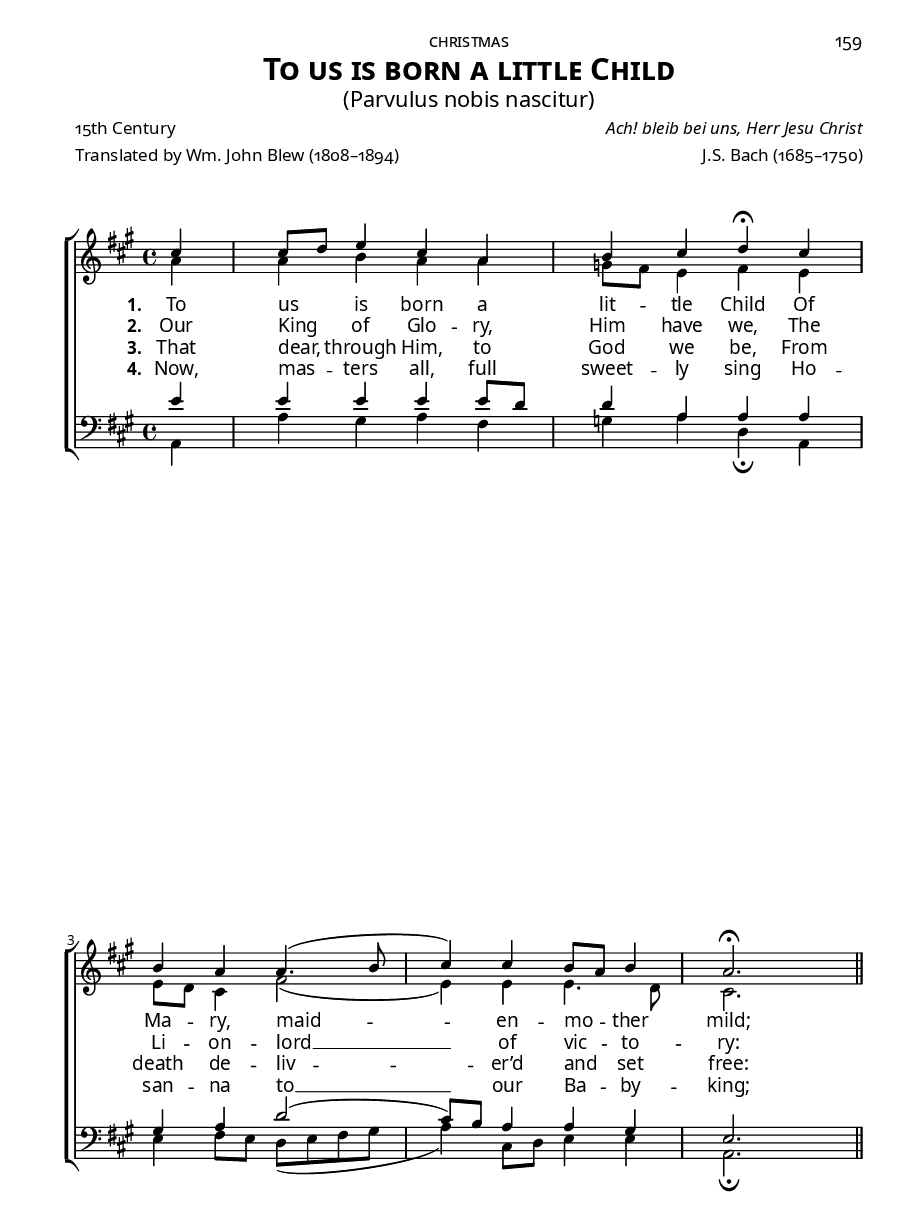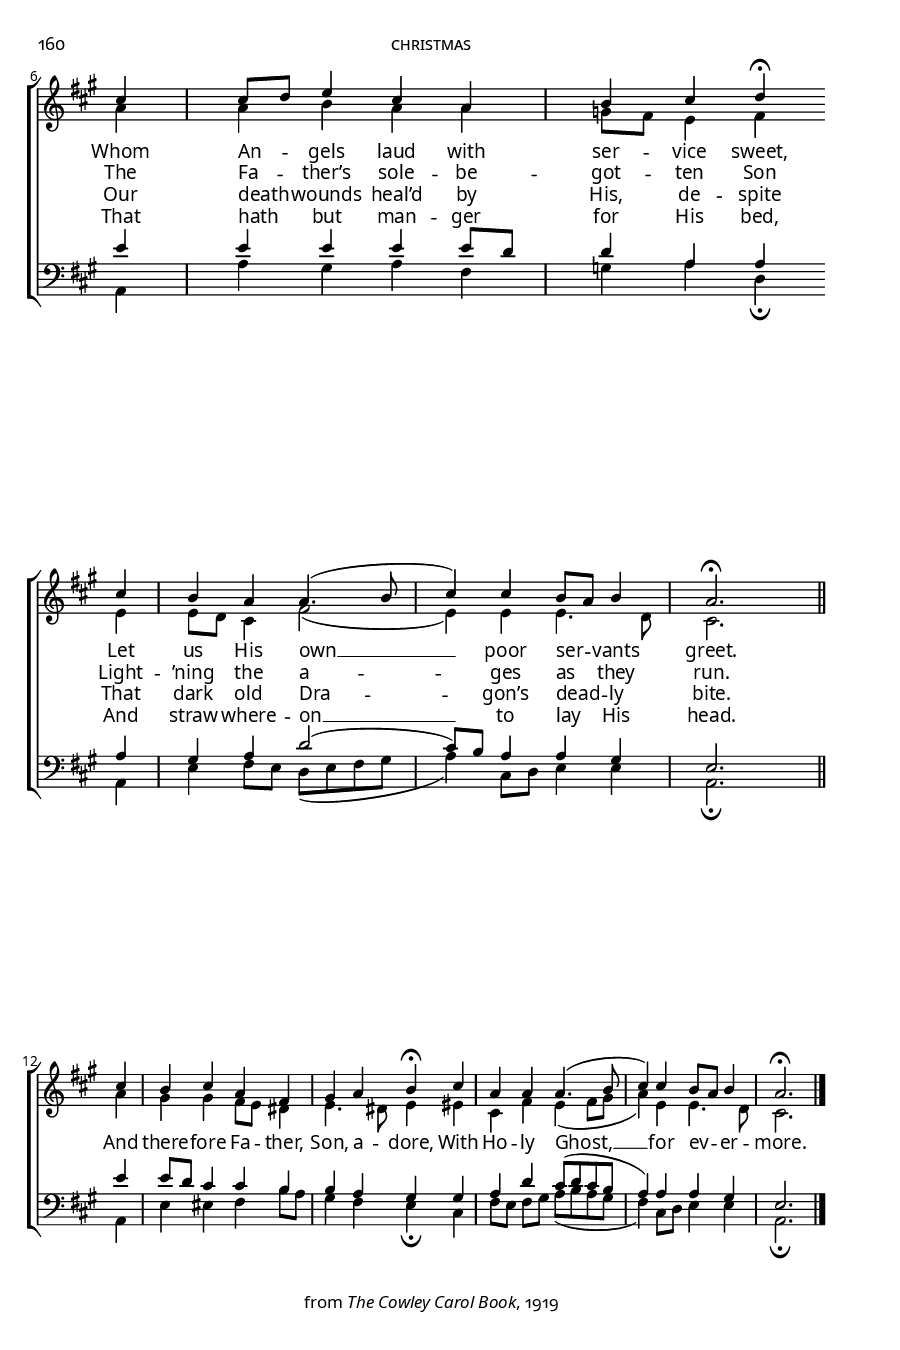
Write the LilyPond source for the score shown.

\version "2.14.2"
\include "util.ly"
\header {
  title = \markup{\override #'(font-name . "Garamond Premier Pro Semibold"){ \abs-fontsize #15 \smallCapsOldStyle"To us is born a little Child"}}
  subtitle = \markup{\override #'(font-name . "Garamond Premier Pro"){ \abs-fontsize #10.5 "(Parvulus nobis nascitur)"}}
  poet = \markup\oldStyleNum"15th Century"
  meter = \markup\oldStyleNum"Translated by Wm. John Blew (1808–1894)"
  composer = \markup{\italic "Ach! bleib bei uns, Herr Jesu Christ"}
  arranger = \markup\oldStyleNum"J.S. Bach (1685–1750)"
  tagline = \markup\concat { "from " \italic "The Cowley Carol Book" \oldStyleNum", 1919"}
}
\paper {
  %print-all-headers = ##f
  paper-height = 9\in
  paper-width = 6\in
  indent = 0\in
  %system-system-spacing = #'((basic-distance . 10) (padding . 0))
  system-system-spacing =
    #'((basic-distance . 0)
       (minimum-distance . 0)
       (padding . -5)
       (stretchability . 100))
  ragged-last-bottom = ##f
  ragged-bottom = ##f
  two-sided = ##t
  inner-margin = 0.5\in
  outer-margin = 0.25\in
  top-margin = 0.25\in
  bottom-margin = 0.25\in
  first-page-number = #159
  print-first-page-number = ##t
  headerLine = \markup{\override #'(font-name . "Garamond Premier Pro") \smallCapsOldStyle"christmas"}
  oddHeaderMarkup = \markup\fill-line{
     \override #'(font-name . "Garamond Premier Pro")\abs-fontsize #8.5
     \combine 
        \fill-line{"" \on-the-fly #print-page-number-check-first
        \oldStylePageNum""
        }
        \fill-line{\headerLine}
  }
  evenHeaderMarkup = \markup {
     \override #'(font-name . "Garamond Premier Pro")\abs-fontsize #8.5
     \combine
        \on-the-fly #print-page-number-check-first
        \oldStylePageNum""
        \fill-line{\headerLine}
  }
}
#(set-global-staff-size 14.9) \paper{ #(define fonts (make-pango-font-tree "GoudyOlSt BT" "Garamond Premier Pro" "Garamond Premier Pro" (/ 14.9 20))) }
global = {
  \key a \major
  \time 4/4
  \autoBeamOff
  \override DynamicLineSpanner #'staff-padding = #0.0
  \override DynamicLineSpanner #'Y-extent = #'(-1 . 1)
}

sopMusic = \relative c' {
  \partial 4 cis'4 |
  cis8[ d] e4 cis a |
  b cis d\fermata \bar"" cis |
  b a a4.( b8 |
  cis4) cis b8[ a] b4 |
  \partial 2. a2.\fermata \bar "||"\break
  
  \partial 4 cis4 |
  cis8[ d] e4 cis a | 
  b cis d\fermata \bar""\break cis |
  b a a4.( b8 |
  cis4) cis b8[ a] b4 |
  \partial 2. a2.\fermata \bar "||" \break
  
  \partial 4 cis4 |
  b4 cis a fis |
  
  gis a b\fermata cis |
  a a a4.( b8 |
  cis4) cis b8[ a] b4 |
  \partial 2. a2.\fermata \bar "|."
}
sopWords = \lyricmode {
  
}

altoMusic = \relative c' {
  a'4 |
  a b a a |
  g8[ fis] e4 fis e |
  e8[ d] cis4 fis2( |
  e4) e e4. d8 |
  cis2. |
  
  a'4 |
  a b a a |
  g8[ fis] e4 fis e |
  e8[ d] cis4 fis2( |
  e4) e e4. d8 |
  cis2. |
  
  a'4 |
  gis gis fis8[ e] dis4 |
  
  e4. dis8 e4 eis |
  cis fis e( fis8[ gis] |
  a4) e e4. d8 |
  cis2. \bar "|."
}
altoWords = \lyricmode {
%6x9  \override LyricText #'font-size = #1.1
  \dropLyricsIX
  \set stanza = #"1. "
  To us is born a lit -- tle Child
  Of Ma -- ry, maid -- en -- mo -- ther mild;
  Whom An -- gels laud with ser -- vice sweet,
  Let us His own __ poor ser -- vants greet.
  And there -- fore Fa -- ther, Son, a -- dore,
  With Ho -- ly Ghost, __ for ev -- er -- more.
}
altoWordsII = \lyricmode {
%6x9  \override LyricText #'font-size = #1.1
  \dropLyricsIX
%\markup\italic
  \set stanza = #"2. "
  Our King of Glo -- ry, Him have we,
  The Li -- on -- lord __ of vic -- to -- ry:
  The Fa -- ther’s sole -- be -- got -- ten Son
  Light -- ’ning the a -- ges as they run.
}
altoWordsIII = \lyricmode {
%6x9  \override LyricText #'font-size = #1.1
  \dropLyricsIX
  \set stanza = #"3. "
  That dear, through Him, to God we be,
  From death de -- liv -- er’d and set free:
  Our death -- wounds heal’d by His, de -- spite
  That dark old Dra -- gon’s dead -- ly bite.
}
altoWordsIV = \lyricmode {
%6x9  \override LyricText #'font-size = #1.1
  \dropLyricsIX
  \set stanza = #"4. "
  Now, mas -- ters all, full sweet -- ly sing
  Ho -- san -- na to __ our Ba -- by -- king;
  That hath but man -- ger for His bed,
  And straw where -- on __ to lay His head.
}
altoWordsV = \lyricmode {
  \set stanza = #"5. "
  \set ignoreMelismata = ##t
}
altoWordsVI = \lyricmode {
  \set stanza = #"6. "
  \set ignoreMelismata = ##t
}
tenorMusic = \relative c' {
  e4 |
  e e e e8[ d] |
  d4 a a a |
  gis a d2( |
  cis8)[ b] a4 a gis |
  e2. |
  
  e'4 |
  e e e e8[ d] |
  d4 a a a |
  gis a d2( |
  cis8)[ b] a4 a gis |
  e2. |
  
  e'4 |
  e8[ d] cis4 cis b |
  
  b a gis gis |
  a d cis8[( d cis b] |
  a4) a a gis |
  e2. \bar "|."
}
tenorWords = \lyricmode {

}

bassMusic = \relative c {
  a4 |
  a' gis a fis |
  g a d,\fermata a |
  e' fis8[ e] d([ e fis gis] |
  a4) cis,8[ d] e4 e |
  a,2.\fermata |
  
  a4 |
  a' gis a fis |
  g a d,\fermata a |
  e' fis8[ e] d([ e fis gis] |
  a4) cis,8[ d] e4 e |
  a,2.\fermata |
  
  a4 |
  e' eis fis b8[ a] |
  gis4 fis e\fermata  cis |
  fis8[ e] fis[ gis] a([ b a gis] |
  fis4) cis8[ d] e4 e |
  a,2.\fermata \bar "|."
}
bassWords = \lyricmode {

}

pianoRH = \relative c' {
  
}
pianoLH = \relative c' {
  
}

\score {
  <<
   \new ChoirStaff <<
    \new Staff = women <<
      \new Voice = "sopranos" { \voiceOne << \global \sopMusic >> }
      \new Voice = "altos" { \voiceTwo << \global \altoMusic >> }
    >>
    \new Lyrics \with { alignAboveContext = #"women" \override VerticalAxisGroup #'nonstaff-relatedstaff-spacing = #'((basic-distance . 1))} \lyricsto "sopranos" \sopWords
    \new Lyrics = "altosVI"  \with { alignBelowContext = #"women" } \lyricsto "sopranos" \altoWordsVI
    \new Lyrics = "altosV"  \with { alignBelowContext = #"women" } \lyricsto "sopranos" \altoWordsV
    \new Lyrics = "altosIV"  \with { alignBelowContext = #"women" } \lyricsto "sopranos" \altoWordsIV
    \new Lyrics = "altosIII"  \with { alignBelowContext = #"women" } \lyricsto "sopranos" \altoWordsIII
    \new Lyrics = "altosII"  \with { alignBelowContext = #"women" } \lyricsto "sopranos" \altoWordsII
    \new Lyrics = "altos"  \with { alignBelowContext = #"women" \override VerticalAxisGroup #'nonstaff-relatedstaff-spacing = #'((padding . -0.5)) } \lyricsto "sopranos" \altoWords
   \new Staff = men <<
      \clef bass
      \new Voice = "tenors" { \voiceOne << \global \tenorMusic >> }
      \new Voice = "basses" { \voiceTwo << \global \bassMusic >> }
    >>
    \new Lyrics \with { alignAboveContext = #"men" \override VerticalAxisGroup #'nonstaff-relatedstaff-spacing = #'((basic-distance . 1)) } \lyricsto "tenors" \tenorWords
    \new Lyrics \with { alignBelowContext = #"men" \override VerticalAxisGroup #'nonstaff-relatedstaff-spacing = #'((basic-distance . 1)) } \lyricsto "basses" \bassWords
  >>
%    \new PianoStaff << \new Staff { \new Voice { \pianoRH } } \new Staff { \clef "bass" \pianoLH } >>
  >>
  \layout {
%6.14 \context {\Lyrics\override LyricText #'font-size = #0.4 }
    \context {
      \Score
      \override SpacingSpanner #'base-shortest-duration = #(ly:make-moment 1 2)
      \override SpacingSpanner #'common-shortest-duration = #(ly:make-moment 1 2)
    }
    \context {
      % Remove all empty staves
      % \Staff \RemoveEmptyStaves \override VerticalAxisGroup #'remove-first = ##t
    }
  }
  \midi {
    \tempo 4 = 90
    \set Staff.midiInstrument = "flute"
  
    \context {
      \Voice
      \remove "Dynamic_performer"
    }
  }
}
